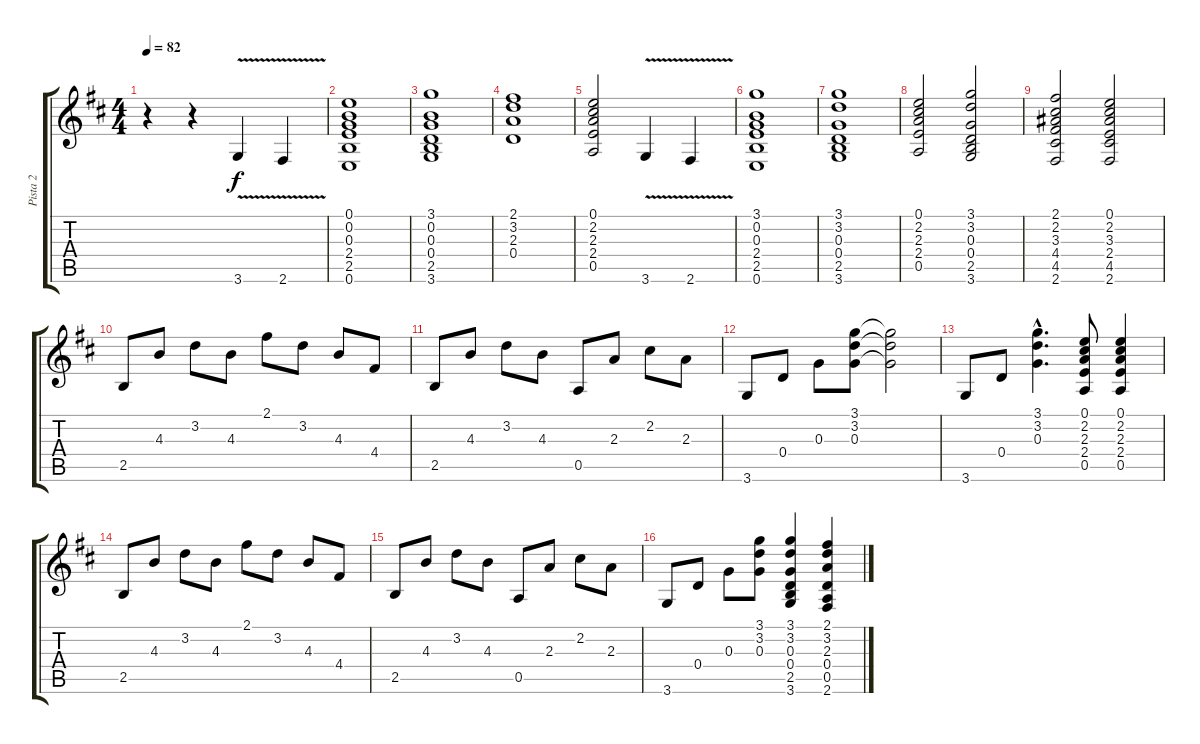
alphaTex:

\track ("Pista 2" "Pista 2") {instrument overdrivenguitar}
\staff {score tabs}
\tuning (E4 B3 G3 D3 A2 E2) {hide}
\ts (4 4)
\tempo 82
\clef g2
\ks d
r.4{dy f instrument overdrivenguitar} r.4 3.6{v}.4 2.6{v}.4 |
(0.1 0.2 0.3 2.4 2.5 0.6).1 |
(3.1 0.2 0.3 0.4 2.5 3.6).1 |
(2.1 3.2 2.3 0.4).1 |
(0.1 2.2 2.3 2.4 0.5).2 3.6{v}.4 2.6{v}.4 |
(3.1 0.2 0.3 2.4 2.5 0.6).1 |
(3.1 3.2 0.3 0.4 2.5 3.6).1 |
(0.1 2.2 2.3 2.4 0.5).2 (3.1 3.2 0.3 0.4 2.5 3.6).2 |
(2.1 2.2 3.3 4.4 4.5 2.6).2 (0.1 2.2 3.3 2.4 4.5 2.6).2 |
2.5.8 4.3.8 3.2.8 4.3.8 2.1.8 3.2.8 4.3.8 4.4.8 |
2.5.8 4.3.8 3.2.8 4.3.8 0.5.8 2.3.8 2.2.8 2.3.8 |
3.6.8 0.4.8 0.3.8 (3.1 3.2 0.3).8 (3.1{t} 3.2{t} 0.3{t}).2 |
3.6.8 0.4.8 (3.1{hac} 3.2{hac} 0.3{hac}).4{d} (0.1 2.2 2.3 2.4 0.5).8 (0.1 2.2 2.3 2.4 0.5).4 |
2.5.8 4.3.8 3.2.8 4.3.8 2.1.8 3.2.8 4.3.8 4.4.8 |
2.5.8 4.3.8 3.2.8 4.3.8 0.5.8 2.3.8 2.2.8 2.3.8 |
3.6.8 0.4.8 0.3.8 (3.1 3.2 0.3).8 (3.1 3.2 0.3 0.4 2.5 3.6).4 (2.1 3.2 2.3 0.4 0.5 2.6).4
